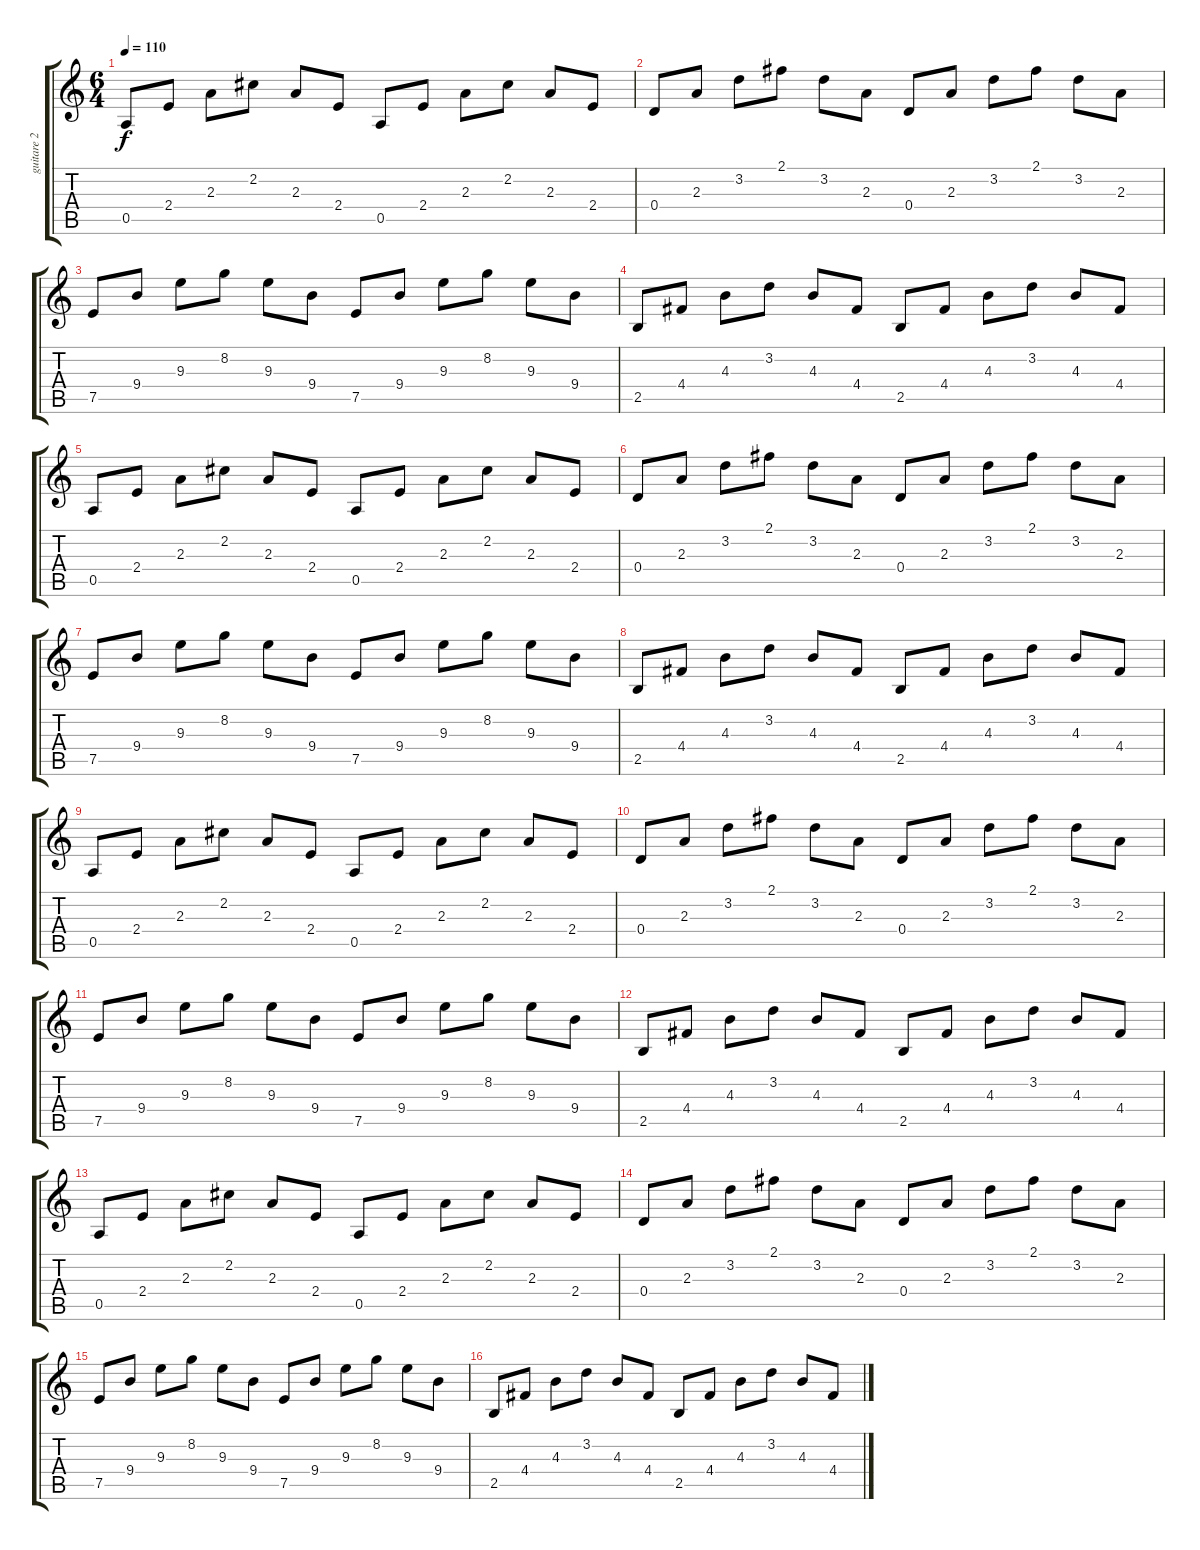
\track ("guitare 2" "guitare 2") {instrument overdrivenguitar}
\staff {score tabs}
\tuning (E4 B3 G3 D3 A2 E2) {hide}
\ts (6 4)
\tempo 110
\clef g2
\ks c
0.5.8{dy f} 2.4.8 2.3.8 2.2.8 2.3.8 2.4.8 0.5.8 2.4.8 2.3.8 2.2.8 2.3.8 2.4.8 |
0.4.8 2.3.8 3.2.8 2.1.8 3.2.8 2.3.8 0.4.8 2.3.8 3.2.8 2.1.8 3.2.8 2.3.8 |
7.5.8 9.4.8 9.3.8 8.2.8 9.3.8 9.4.8 7.5.8 9.4.8 9.3.8 8.2.8 9.3.8 9.4.8 |
2.5.8{instrument electricguitarclean} 4.4.8 4.3.8 3.2.8 4.3.8 4.4.8 2.5.8 4.4.8 4.3.8 3.2.8 4.3.8 4.4.8 |
0.5.8 2.4.8 2.3.8 2.2.8 2.3.8 2.4.8 0.5.8 2.4.8 2.3.8 2.2.8 2.3.8 2.4.8 |
0.4.8 2.3.8 3.2.8 2.1.8 3.2.8 2.3.8 0.4.8 2.3.8 3.2.8 2.1.8 3.2.8 2.3.8 |
7.5.8 9.4.8 9.3.8 8.2.8 9.3.8 9.4.8 7.5.8 9.4.8 9.3.8 8.2.8 9.3.8 9.4.8 |
2.5.8{instrument electricguitarclean} 4.4.8 4.3.8 3.2.8 4.3.8 4.4.8 2.5.8 4.4.8 4.3.8 3.2.8 4.3.8 4.4.8 |
0.5.8 2.4.8 2.3.8 2.2.8 2.3.8 2.4.8 0.5.8 2.4.8 2.3.8 2.2.8 2.3.8 2.4.8 |
0.4.8 2.3.8 3.2.8 2.1.8 3.2.8 2.3.8 0.4.8 2.3.8 3.2.8 2.1.8 3.2.8 2.3.8 |
7.5.8 9.4.8 9.3.8 8.2.8 9.3.8 9.4.8 7.5.8 9.4.8 9.3.8 8.2.8 9.3.8 9.4.8 |
2.5.8{instrument electricguitarclean} 4.4.8 4.3.8 3.2.8 4.3.8 4.4.8 2.5.8 4.4.8 4.3.8 3.2.8 4.3.8 4.4.8 |
0.5.8 2.4.8 2.3.8 2.2.8 2.3.8 2.4.8 0.5.8 2.4.8 2.3.8 2.2.8 2.3.8 2.4.8 |
0.4.8 2.3.8 3.2.8 2.1.8 3.2.8 2.3.8 0.4.8 2.3.8 3.2.8 2.1.8 3.2.8 2.3.8 |
7.5.8 9.4.8 9.3.8 8.2.8 9.3.8 9.4.8 7.5.8 9.4.8 9.3.8 8.2.8 9.3.8 9.4.8 |
2.5.8{instrument electricguitarclean} 4.4.8 4.3.8 3.2.8 4.3.8 4.4.8 2.5.8 4.4.8 4.3.8 3.2.8 4.3.8 4.4.8
